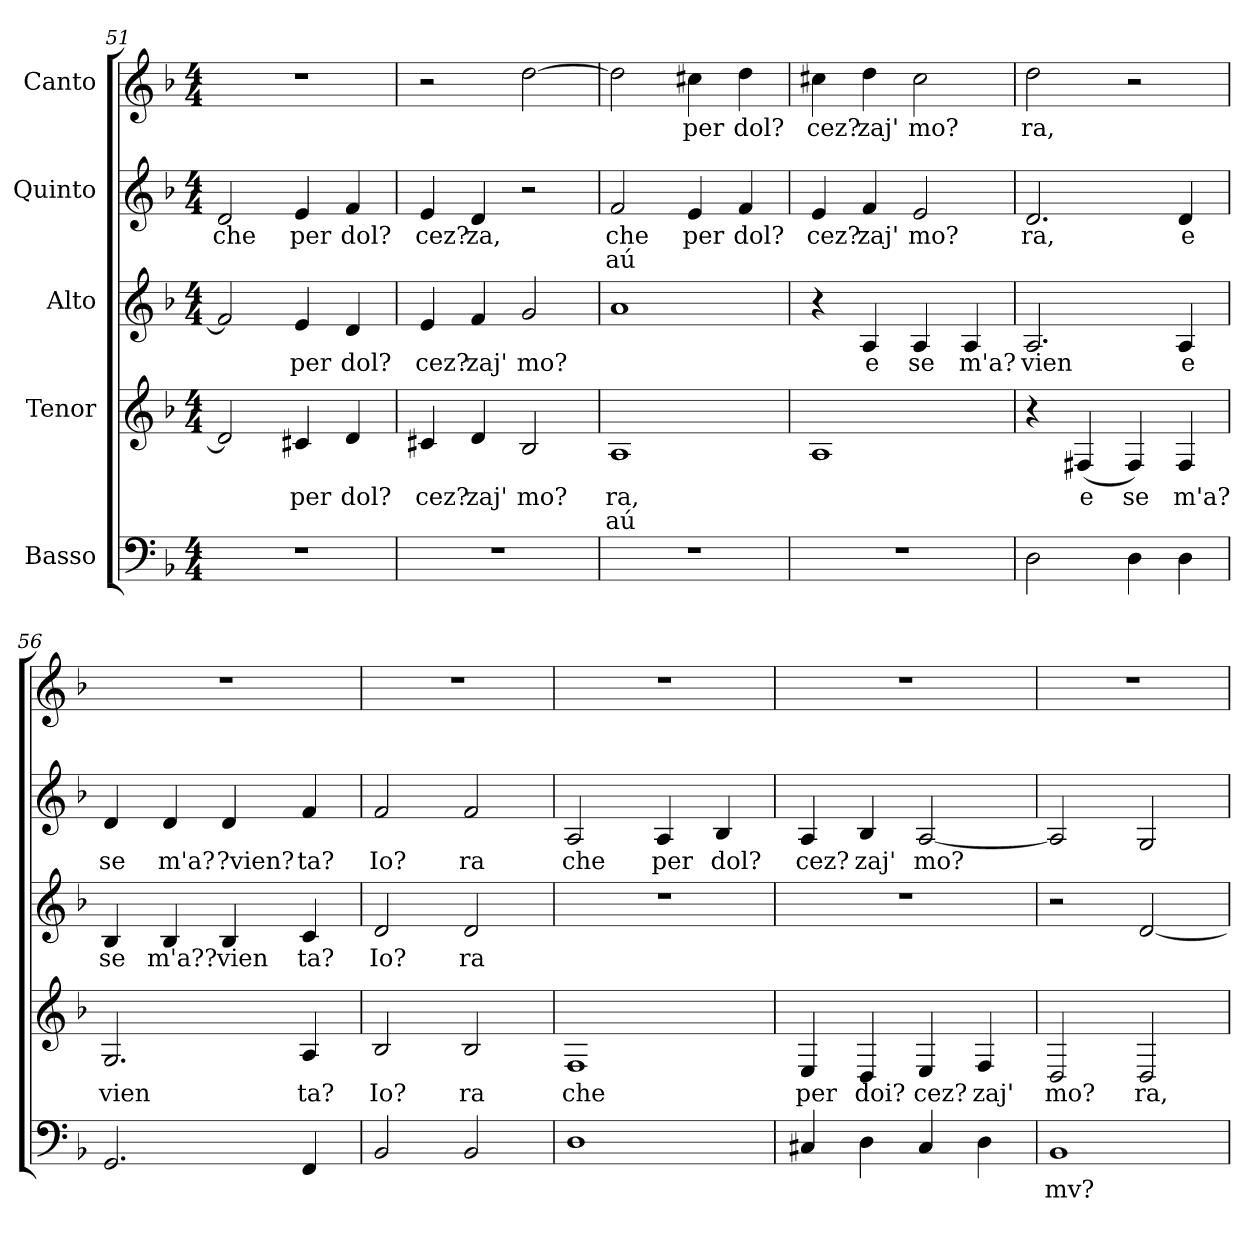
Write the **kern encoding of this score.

**kern	**text	**kern	**text	**text	**kern	**text	**kern	**text	**text	**kern	**text
*part5	*part5	*part4	*part4	*part4	*part3	*part3	*part2	*part2	*part2	*part1	*part1
*staff5	*staff5	*staff4	*staff4	*staff4	*staff3	*staff3	*staff2	*staff2	*staff2	*staff1	*staff1
*I"Basso	*	*I"Tenor	*	*	*I"Alto	*	*I"Quinto	*	*	*I"Canto	*
*clefF4	*	*clefG2	*	*	*clefG2	*	*clefG2	*	*	*clefG2	*
*k[b-]	*	*k[b-]	*	*	*k[b-]	*	*k[b-]	*	*	*k[b-]	*
*F:	*	*F:	*	*	*F:	*	*F:	*	*	*F:	*
*M4/4	*	*M4/4	*	*	*M4/4	*	*M4/4	*	*	*M4/4	*
=51	=51	=51	=51	=51	=51	=51	=51	=51	=51	=51	=51
!	!	!	!	!	!	!	!	!LO:LY:b	!	!	!
1r	.	2d/]	.	.	2f/]	.	2d/	che	.	1r	.
!	!	!	!LO:LY:b	!	!	!LO:LY:b	!	!LO:LY:b	!	!	!
.	.	4c#X/	per	.	4e/	per	4e/	per	.	.	.
!	!	!	!LO:LY:b	!	!	!LO:LY:b	!	!LO:LY:b	!	!	!
.	.	4d/	dol?	.	4d/	dol?	4f/	dol?	.	.	.
=52	=52	=52	=52	=52	=52	=52	=52	=52	=52	=52	=52
!	!	!	!LO:LY:b	!	!	!LO:LY:b	!	!LO:LY:b	!	!	!
1r	.	4c#X/	cez?	.	4e/	cez?	4e/	cez?	.	2r	.
!	!	!	!LO:LY:b	!	!	!LO:LY:b	!	!LO:LY:b	!	!	!
.	.	4d/	zaj'	.	4f/	zaj'	4d/	za,	.	.	.
!	!	!	!LO:LY:b	!	!	!LO:LY:b	!	!	!	!	!
.	.	2B-/	mo?	.	2g/	mo?	2r	.	.	[2dd\	.
=53	=53	=53	=53	=53	=53	=53	=53	=53	=53	=53	=53
!	!	!	!LO:LY:b	!LO:LY:b	!	!	!	!LO:LY:b	!LO:LY:b	!	!
1r	.	1A	ra,	aú	1a	.	2f/	che	aú	2dd\]	.
!	!	!	!	!	!	!	!	!LO:LY:b	!	!	!LO:LY:b
.	.	.	.	.	.	.	4e/	per	.	4cc#X\	per
!	!	!	!	!	!	!	!	!LO:LY:b	!	!	!LO:LY:b
.	.	.	.	.	.	.	4f/	dol?	.	4dd\	dol?
=54	=54	=54	=54	=54	=54	=54	=54	=54	=54	=54	=54
!	!	!	!	!	!	!	!	!LO:LY:b	!	!	!LO:LY:b
1r	.	1A	.	.	4r	.	4e/	cez?	.	4cc#X\	cez?
!	!	!	!	!	!	!LO:LY:b	!	!LO:LY:b	!	!	!LO:LY:b
.	.	.	.	.	4A/	e	4f/	zaj'	.	4dd\	zaj'
!	!	!	!	!	!	!LO:LY:b	!	!LO:LY:b	!	!	!LO:LY:b
.	.	.	.	.	4A/	se	2e/	mo?	.	2cc#\	mo?
!	!	!	!	!	!	!LO:LY:b	!	!	!	!	!
.	.	.	.	.	4A/	m'a?	.	.	.	.	.
=55	=55	=55	=55	=55	=55	=55	=55	=55	=55	=55	=55
!	!	!	!	!	!	!LO:LY:b	!	!LO:LY:b	!	!	!LO:LY:b
2D\	.	4r	.	.	2.A/	vien	2.d/	ra,	.	2dd\	ra,
!	!	!	!LO:LY:b	!	!	!	!	!	!	!	!
.	.	(<4F#X/	e	.	.	.	.	.	.	.	.
!	!	!	!LO:LY:b	!	!	!	!	!	!	!	!
4D\	.	4F#/)	se	.	.	.	.	.	.	2r	.
!	!	!	!LO:LY:b	!	!	!LO:LY:b	!	!LO:LY:b	!	!	!
4D\	.	4F#/	m'a?	.	4A/	e	4d/	e	.	.	.
=56	=56	=56	=56	=56	=56	=56	=56	=56	=56	=56	=56
!	!	!	!LO:LY:b	!	!	!LO:LY:b	!	!LO:LY:b	!	!	!
2.GG/	.	2.G/	vien	.	4B-/	se	4d/	se	.	1r	.
!	!	!	!	!	!	!LO:LY:b	!	!LO:LY:b	!	!	!
.	.	.	.	.	4B-/	m'a??	4d/	m'a?	.	.	.
!	!	!	!	!	!	!LO:LY:b	!	!LO:LY:b	!	!	!
.	.	.	.	.	4B-/	vien	4d/	?vien?	.	.	.
!	!	!	!LO:LY:b	!	!	!LO:LY:b	!	!LO:LY:b	!	!	!
4FF/	.	4A/	ta?	.	4c/	ta?	4f/	ta?	.	.	.
=57	=57	=57	=57	=57	=57	=57	=57	=57	=57	=57	=57
!	!	!	!LO:LY:b	!	!	!LO:LY:b	!	!LO:LY:b	!	!	!
2BB-/	.	2B-/	Io?	.	2d/	Io?	2f/	Io?	.	1r	.
!	!	!	!LO:LY:b	!	!	!LO:LY:b	!	!LO:LY:b	!	!	!
2BB-/	.	2B-/	ra	.	2d/	ra	2f/	ra	.	.	.
=58	=58	=58	=58	=58	=58	=58	=58	=58	=58	=58	=58
!	!	!	!LO:LY:b	!	!	!	!	!LO:LY:b	!	!	!
1D	.	1F	che	.	1r	.	2A/	che	.	1r	.
!	!	!	!	!	!	!	!	!LO:LY:b	!	!	!
.	.	.	.	.	.	.	4A/	per	.	.	.
!	!	!	!	!	!	!	!	!LO:LY:b	!	!	!
.	.	.	.	.	.	.	4B-/	dol?	.	.	.
=59	=59	=59	=59	=59	=59	=59	=59	=59	=59	=59	=59
!	!	!	!LO:LY:b	!	!	!	!	!LO:LY:b	!	!	!
4C#X/	.	4E/	per	.	1r	.	4A/	cez?	.	1r	.
!	!	!	!LO:LY:b	!	!	!	!	!LO:LY:b	!	!	!
4D\	.	4D/	doi?	.	.	.	4B-/	zaj'	.	.	.
!	!	!	!LO:LY:b	!	!	!	!	!LO:LY:b	!	!	!
4C#/	.	4E/	cez?	.	.	.	[2A/	mo?	.	.	.
!	!	!	!LO:LY:b	!	!	!	!	!	!	!	!
4D\	.	4F/	zaj'	.	.	.	.	.	.	.	.
=60	=60	=60	=60	=60	=60	=60	=60	=60	=60	=60	=60
!	!LO:LY:b	!	!LO:LY:b	!	!	!	!	!	!	!	!
1BB-	mv?	2D/	mo?	.	2r	.	2A/]	.	.	1r	.
!	!	!	!LO:LY:b	!	!	!	!	!	!	!	!
.	.	2D/	ra,	.	[2d/	.	2G/	.	.	.	.
=	=	=	=	=	=	=	=	=	=	=	=
*-	*-	*-	*-	*-	*-	*-	*-	*-	*-	*-	*-
